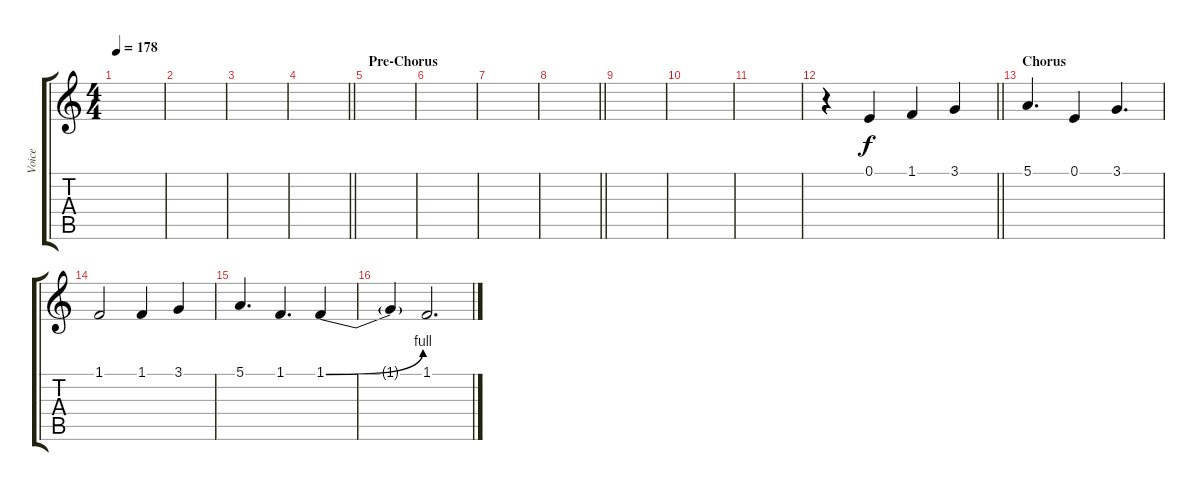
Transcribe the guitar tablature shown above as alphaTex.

\track ("Voice" "Voice") {instrument englishhorn}
\staff {score tabs}
\tuning (E4 B3 G3 D3 A2 D2) {hide}
\ts (4 4)
\tempo 178
\clef g2
\ks c
|
|
|
\barLineRight lightlight
|
\section ("" "Pre-Chorus")
|
|
|
\barLineRight lightlight
|
|
|
|
\barLineRight lightlight
r.4 0.1.4 1.1.4 3.1.4 |
\section ("" "Chorus")
5.1.4{d} 0.1.4 3.1.4{d} |
1.1.2 1.1.4 3.1.4 |
5.1.4{d} 1.1.4{d} 1.1{be (bend 0 0 60 4)}.4 |
1.1{t}.4 1.1.2{d}
